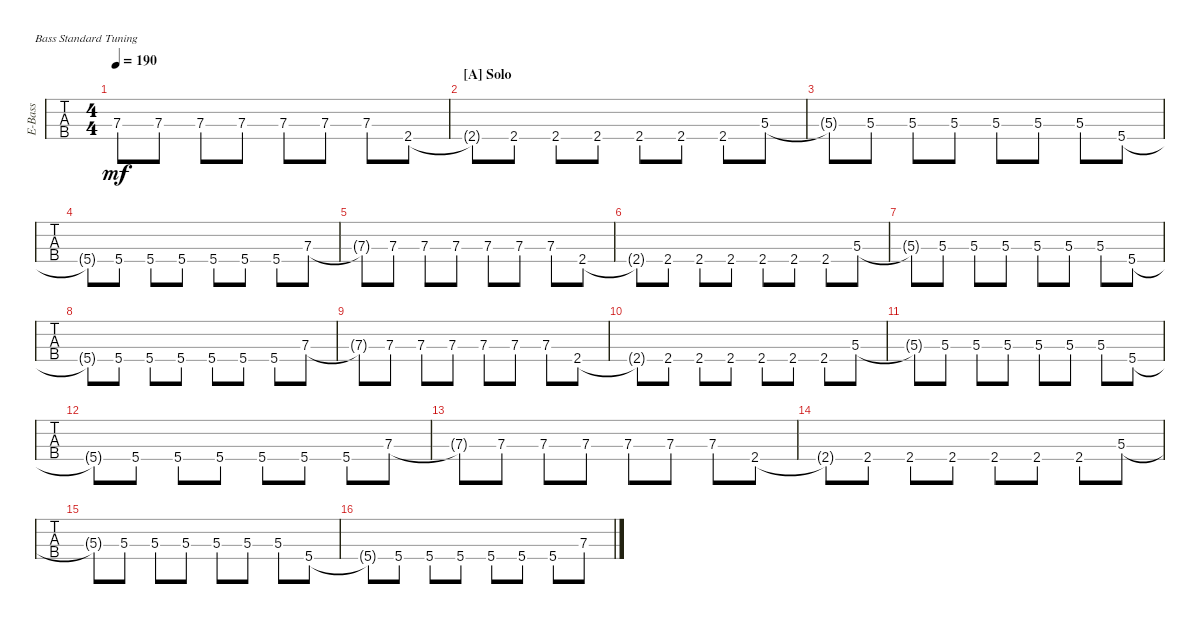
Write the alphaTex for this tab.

\defaultSystemsLayout 4
\bracketExtendMode groupsimilarinstruments
\otherSystemsTrackNameOrientation horizontal
\track ("Akshay" "E-Bass") {instrument electricbassfinger}
\staff {tabs}
\tuning (G2 D2 A1 E1)
\ts (4 4)
\tempo 190
\clef f4
\ks c
7.3{t}.8{dy mf} 7.3.8 7.3.8 7.3.8 7.3.8 7.3.8 7.3.8 2.4{acc #}.8 |
\section ("A" "Solo")
2.4{t acc #}.8 2.4{acc #}.8 2.4{acc #}.8 2.4{acc #}.8 2.4{acc #}.8 2.4{acc #}.8 2.4{acc #}.8 5.3.8 |
5.3{t}.8 5.3.8 5.3.8 5.3.8 5.3.8 5.3.8 5.3.8 5.4.8 |
5.4{t}.8 5.4.8 5.4.8 5.4.8 5.4.8 5.4.8 5.4.8 7.3.8 |
7.3{t}.8 7.3.8 7.3.8 7.3.8 7.3.8 7.3.8 7.3.8 2.4{acc #}.8 |
2.4{t acc #}.8 2.4{acc #}.8 2.4{acc #}.8 2.4{acc #}.8 2.4{acc #}.8 2.4{acc #}.8 2.4{acc #}.8 5.3.8 |
5.3{t}.8 5.3.8 5.3.8 5.3.8 5.3.8 5.3.8 5.3.8 5.4.8 |
5.4{t}.8 5.4.8 5.4.8 5.4.8 5.4.8 5.4.8 5.4.8 7.3.8 |
7.3{t}.8 7.3.8 7.3.8 7.3.8 7.3.8 7.3.8 7.3.8 2.4{acc #}.8 |
2.4{t acc #}.8 2.4{acc #}.8 2.4{acc #}.8 2.4{acc #}.8 2.4{acc #}.8 2.4{acc #}.8 2.4{acc #}.8 5.3.8 |
5.3{t}.8 5.3.8 5.3.8 5.3.8 5.3.8 5.3.8 5.3.8 5.4.8 |
5.4{t}.8 5.4.8 5.4.8 5.4.8 5.4.8 5.4.8 5.4.8 7.3.8 |
7.3{t}.8 7.3.8 7.3.8 7.3.8 7.3.8 7.3.8 7.3.8 2.4{acc #}.8 |
2.4{t acc #}.8 2.4{acc #}.8 2.4{acc #}.8 2.4{acc #}.8 2.4{acc #}.8 2.4{acc #}.8 2.4{acc #}.8 5.3.8 |
5.3{t}.8 5.3.8 5.3.8 5.3.8 5.3.8 5.3.8 5.3.8 5.4.8 |
5.4{t}.8 5.4.8 5.4.8 5.4.8 5.4.8 5.4.8 5.4.8 7.3.8
